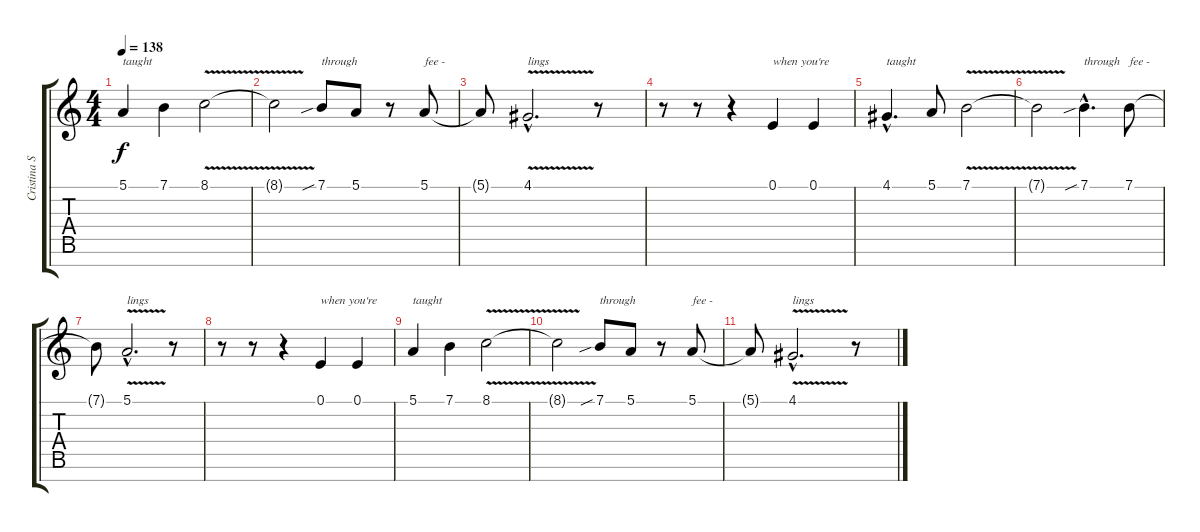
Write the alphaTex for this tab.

\track ("Cristina Scabbia" "Cristina S") {instrument voiceoohs}
\staff {score tabs}
\tuning (E4 B3 G3 D3 A2 E2 B1) {hide}
\ts (4 4)
\tempo 138
\clef g2
\ks c
5.1.4{txt "taught" dy f} 7.1.4 8.1{v}.2 |
8.1{t}.2 7.1{sib}.8{txt "through"} 5.1.8 r.8 5.1.8{txt "fee -"} |
5.1{t}.8 4.1{v hac}.2{d txt "lings"} r.8 |
r.8 r.8 r.4 0.1.4{txt "when you're"} 0.1.4 |
4.1{hac}.4{d txt "taught"} 5.1.8 7.1{v}.2 |
7.1{t}.2 7.1{sib hac}.4{d txt "through"} 7.1.8{txt "fee -"} |
7.1{t}.8 5.1{v hac}.2{d txt "lings"} r.8 |
r.8 r.8 r.4 0.1.4{txt "when you're"} 0.1.4 |
5.1.4{txt "taught"} 7.1.4 8.1{v}.2 |
8.1{t}.2 7.1{sib}.8{txt "through"} 5.1.8 r.8 5.1.8{txt "fee -"} |
5.1{t}.8 4.1{v hac}.2{d txt "lings"} r.8
